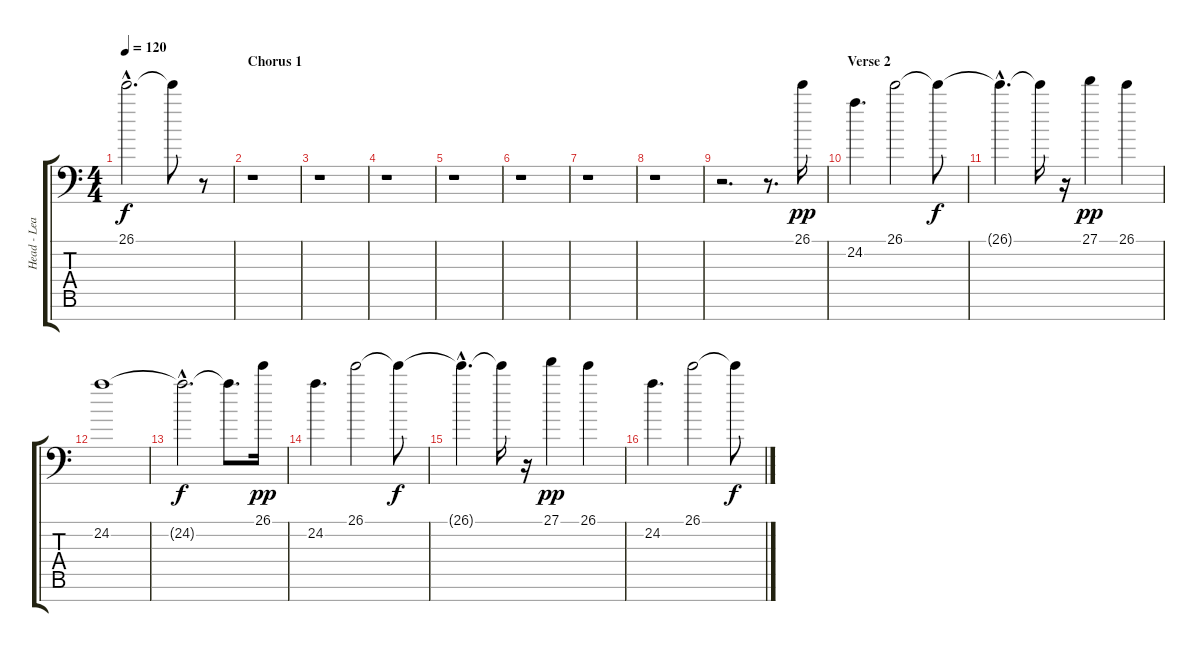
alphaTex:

\track ("Head - Lead Guitar 1" "Head - Lea") {instrument piccolo}
\staff {score tabs}
\tuning (D4 A3 F3 C3 G2 D2 A1) {hide}
\ts (4 4)
\tempo 120
\clef f4
\ks c
26.1{hac t}.2{d dy f} 26.1{t}.8 r.8 |
\section ("" "Chorus 1")
r.1 |
r.1 |
r.1 |
r.1 |
r.1 |
r.1 |
r.1 |
r.2{d} r.8{d} 26.1.16{dy pp} |
\section ("" "Verse 2")
24.2.4{d} 26.1.2 26.1{t}.8{dy f} |
26.1{hac t}.4{d} 26.1{t}.16 r.16 27.1.4{dy pp} 26.1.4 |
24.2.1 |
24.2{hac t}.2{d dy f} 24.2{t}.8{d} 26.1.16{dy pp} |
24.2.4{d} 26.1.2 26.1{t}.8{dy f} |
26.1{hac t}.4{d} 26.1{t}.16 r.16 27.1.4{dy pp} 26.1.4 |
24.2.4{d} 26.1.2 26.1{t}.8{dy f}
